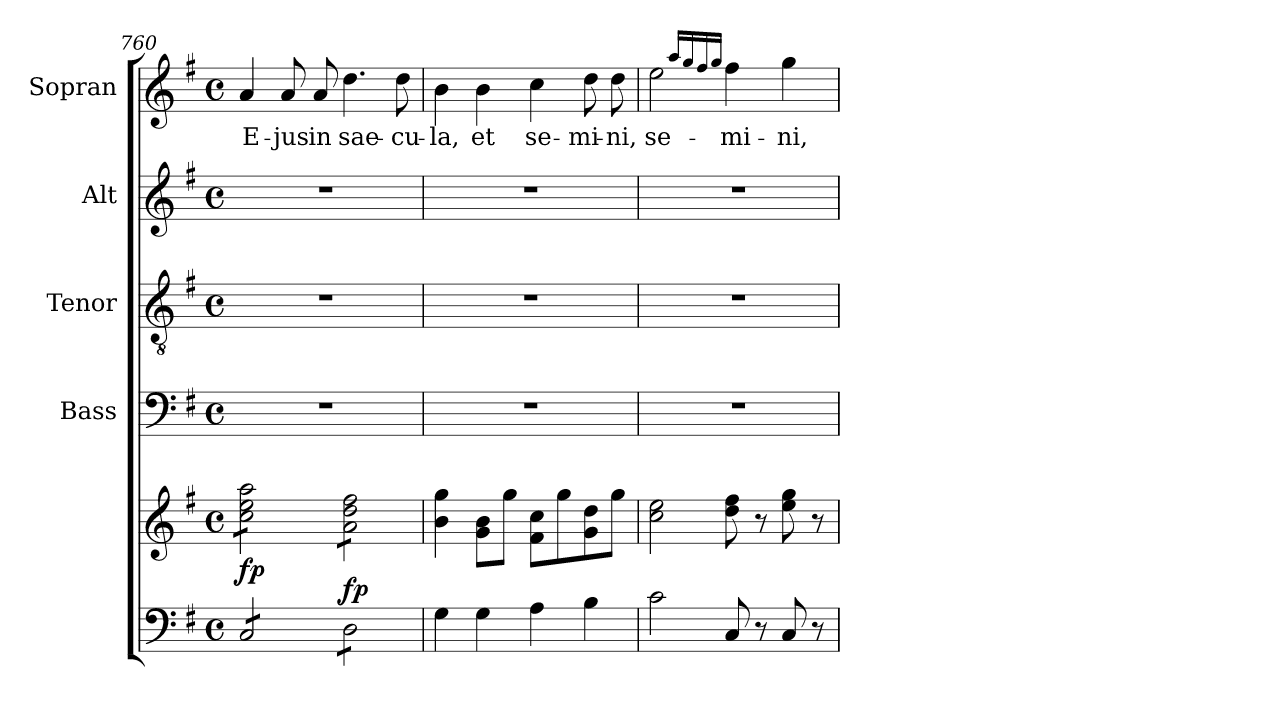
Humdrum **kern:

**kern	**kern	**dynam	**kern	**kern	**kern	**kern	**text
*part5	*part5	*part5	*part4	*part3	*part2	*part1	*part1
*staff6	*staff5	*staff5/6	*staff4	*staff3	*staff2	*staff1	*staff1
*	*	*	*I"Bass	*I"Tenor	*I"Alt	*I"Sopran	*
*	*	*	*I'B.	*I'T.	*I'A.	*I'S.	*
*clefF4	*clefG2	*	*clefF4	*clefGv2	*clefG2	*clefG2	*
*k[f#]	*k[f#]	*	*k[f#]	*k[f#]	*k[f#]	*k[f#]	*
*G:	*G:	*	*G:	*G:	*G:	*G:	*
*M4/4	*M4/4	*	*M4/4	*M4/4	*M4/4	*M4/4	*
*met(c)	*met(c)	*	*met(c)	*met(c)	*met(c)	*met(c)	*
=760	=760	=760	=760	=760	=760	=760	=760
!	!	!LO:DY:b	!	!	!	!	!LO:LY:b
*tremolo	*	*	*	*	*	*	*
*	*tremolo	*	*	*	*	*	*
8C/L	8cc\ 8ee\ 8aa\L	fp	1r	1r	1r	4a/	E-
8C/	8cc\ 8ee\ 8aa\	.	.	.	.	.	.
!	!	!	!	!	!	!	!LO:LY:b
8C/	8cc\ 8ee\ 8aa\	.	.	.	.	8a/	-jus
!	!	!	!	!	!	!	!LO:LY:b
8C/J	8cc\ 8ee\ 8aa\J	.	.	.	.	8a/	in
!	!	!LO:DY:a=2	!	!	!	!	!LO:LY:b
8D\L	8a\ 8dd\ 8ff#\L	fp	.	.	.	4.dd\	sae-
8D\	8a\ 8dd\ 8ff#\	.	.	.	.	.	.
8D\	8a\ 8dd\ 8ff#\	.	.	.	.	.	.
!	!	!	!	!	!	!	!LO:LY:b
8D\J	8a\ 8dd\ 8ff#\J	.	.	.	.	8dd\	-cu-
*	*Xtremolo	*	*	*	*	*	*
*Xtremolo	*	*	*	*	*	*	*
!!LO:LB:g=z
=761	=761	=761	=761	=761	=761	=761	=761
!	!	!	!	!	!	!	!LO:LY:b
4G\	4b\ 4gg\	.	1r	1r	1r	4b\	-la,
!	!	!	!	!	!	!	!LO:LY:b
4G\	8g\ 8b\L	.	.	.	.	4b\	et
.	8gg\J	.	.	.	.	.	.
!	!	!	!	!	!	!	!LO:LY:b
4A\	8f#\ 8cc\L	.	.	.	.	4cc\	se-
.	8gg\	.	.	.	.	.	.
!	!	!	!	!	!	!	!LO:LY:b
4B\	8g\ 8dd\	.	.	.	.	8dd\	-mi-
!	!	!	!	!	!	!	!LO:LY:b
.	8gg\J	.	.	.	.	8dd\	-ni,
=762	=762	=762	=762	=762	=762	=762	=762
!	!	!	!	!	!	!	!LO:LY:b
2c\	2cc\ 2ee\	.	1r	1r	1r	2ee\	se-
.	.	.	.	.	.	16qaa/LL	.
.	.	.	.	.	.	16qgg/	.
.	.	.	.	.	.	16qff#/	.
.	.	.	.	.	.	16qgg/JJ	.
!	!	!	!	!	!	!	!LO:LY:b
8C/	8dd\ 8ff#\	.	.	.	.	4ff#\	-mi-
8r	8r	.	.	.	.	.	.
!	!	!	!	!	!	!	!LO:LY:b
8C/	8ee\ 8gg\	.	.	.	.	4gg\	-ni,
8r	8r	.	.	.	.	.	.
=	=	=	=	=	=	=	=
*-	*-	*-	*-	*-	*-	*-	*-
